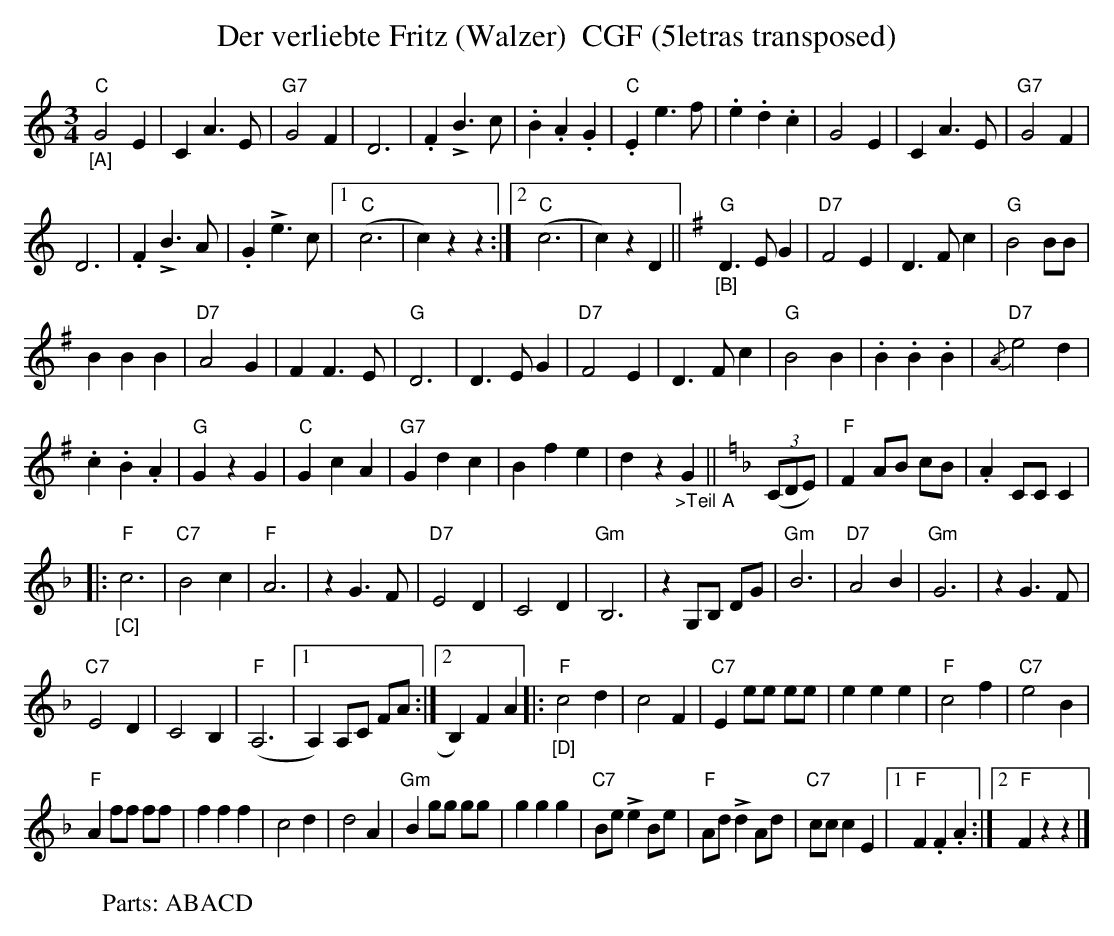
X:1
T:Der verliebte Fritz (Walzer)  CGF (5letras transposed)
M:3/4
L:1/4
K:C transpose=3 %%MIDI gchordon
"C""_[A]"G2E | CA>E | "G7"G2F | D3 | .F !>!B>c | .B.A.G | "C".Ee>f | .e.d.c | G2E | CA>E | "G7"G2F |
D3 | .F!>!B>A | .G!>!e>c |1 "C"(c3 | c)zz :|2 "C"(c3 | c)zD || [K:G] "_[B]""G"D>EG | "D7"F2E | D>Fc | "G"B2B/2B/2 |
BBB | "D7"A2G | FF>E | "G"D3 | D>EG | "D7"F2E | D>Fc | "G"B2B | .B.B.B | {/A}"D7"e2d |
.c.B.A | "G"GzG | "C"GcA | "G7"Gdc | Bfe | dz"_>Teil A"G || [K:F] ((3C/2D/2E/2) | "F"F A/2B/2 c/2B/2 | .AC/2C/2C |
|:"F""_[C]"c3 | "C7"B2c | "F"A3 | zG>F | "D7"E2D | C2D | "Gm"B,3 | z G,/2B,/2 D/2G/2 | "Gm"B3 | "D7"A2B | "Gm"G3 | zG>F |
"C7"E2D | C2B, | ("F"A,3 |1 A,) A,/2C/2 F/2A/2 :|2 B,)FA |: "_[D]""F"c2d | c2F | "C7"E e/2e/2 e/2e/2 | eee | "F"c2f | "C7"e2B |
"F"A f/2f/2 f/2f/2 | fff | c2d | d2A | "Gm"B g/2g/2 g/2g/2 | ggg | "C7"B/2e/2 !>!e B/2e/2 | "F"A/2d/2!>!d A/2d/2 | "C7"c/2c/2cE |1 "F"F.F.A :|2 "F"Fzz |]
W: Parts: ABACD
